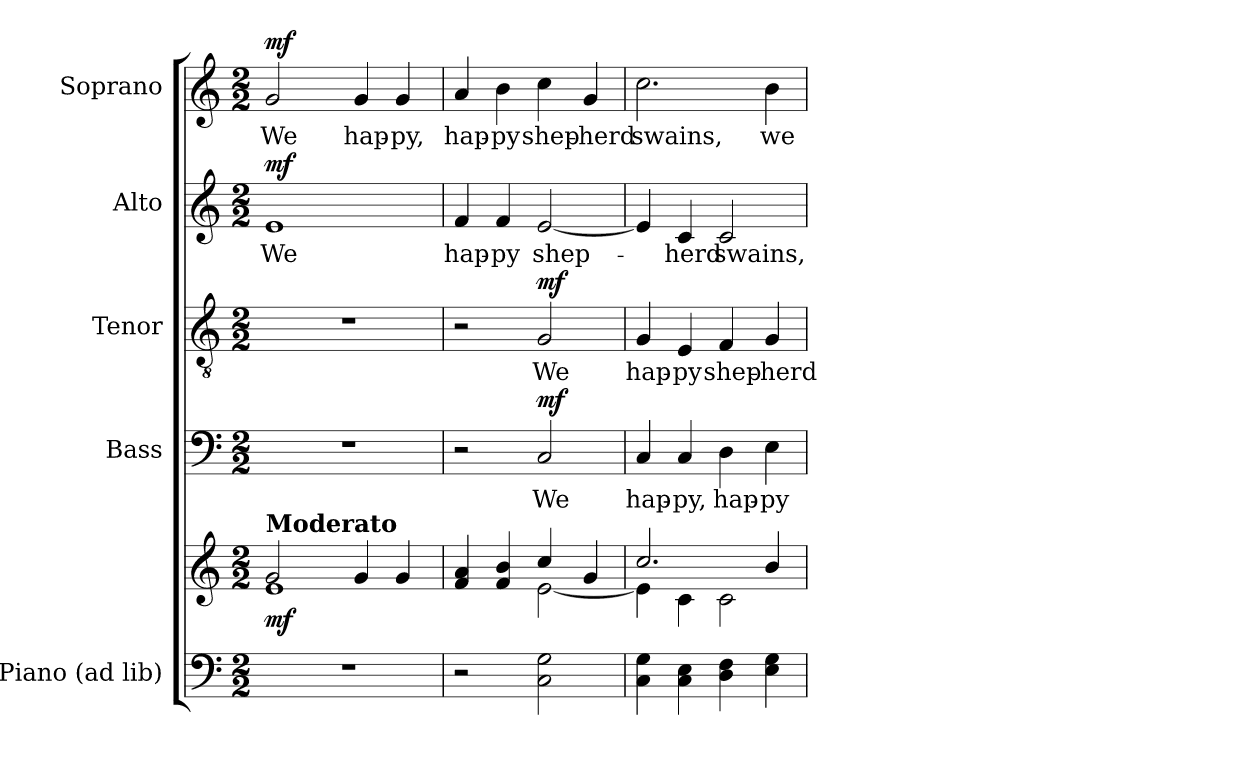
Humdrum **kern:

**kern	**kern	**dynam	**kern	**text	**dynam	**kern	**text	**dynam	**kern	**text	**dynam	**kern	**text	**dynam
*part5	*part5	*part5	*part4	*part4	*part4	*part3	*part3	*part3	*part2	*part2	*part2	*part1	*part1	*part1
*staff6	*staff5	*staff5/6	*staff4	*staff4	*staff4	*staff3	*staff3	*staff3	*staff2	*staff2	*staff2	*staff1	*staff1	*staff1
*I"Piano (ad lib)	*	*	*I"Bass	*	*	*I"Tenor	*	*	*I"Alto	*	*	*I"Soprano	*	*
*I'Pno.	*	*	*I'B.	*	*	*I'T.	*	*	*I'A.	*	*	*I'S.	*	*
!!LO:PB:g=z
*clefF4	*clefG2	*	*clefF4	*	*	*clefGv2	*	*	*clefG2	*	*	*clefG2	*	*
*	*	*	*	*	*	*ITrd7c12	*	*	*	*	*	*	*	*
*k[]	*k[]	*	*k[]	*	*	*k[]	*	*	*k[]	*	*	*k[]	*	*
*C:	*C:	*	*C:	*	*	*C:	*	*	*C:	*	*	*C:	*	*
*M2/2	*M2/2	*	*M2/2	*	*	*M2/2	*	*	*M2/2	*	*	*M2/2	*	*
*MM100	*MM100	*	*MM100	*	*	*MM100	*	*	*MM100	*	*	*MM100	*	*
=1	=1	=1	=1	=1	=1	=1	=1	=1	=1	=1	=1	=1	=1	=1
*	*^	*	*	*	*	*	*	*	*	*	*	*	*	*
!	!	!	!	!	!	!	!	!	!	!	!LO:LY:b:color=#000000	!	!	!	!
!	!	!	!	!	!	!	!	!	!	!	!	!	!LO:TX:a:B:t=Moderato	!	!
!	!LO:TX:a:B:t=Moderato	!	!	!	!	!	!	!	!	!	!	!	!	!	!
!	!	!	!	!	!	!	!	!	!	!	!	!	!	!LO:LY:b:color=#000000	!
*	*	*^	*	*	*	*	*	*	*	*	*	*	*^	*	*
1r	2gi/	1ei	4ryy	mf	1r	.	.	1r	.	.	1ei	We	mf	2gi/	4ryy	We	mf
.	.	.	64ryy	.	.	.	.	.	.	.	.	.	.	.	64ryy	.	.
*	*MM200	*	*	*	*	*	*	*	*	*	*	*	*	*MM200	*	*	*
.	.	.	2ryy	.	.	.	.	.	.	.	.	.	.	.	2ryy	.	.
!	!	!	!	!	!	!	!	!	!	!	!	!	!	!	!	!LO:LY:b:color=#000000	!
.	4gi/	.	.	.	.	.	.	.	.	.	.	.	.	4gi/	.	hap-	.
!	!	!	!	!	!	!	!	!	!	!	!	!	!	!	!	!LO:LY:b:color=#000000	!
.	4gi/	.	.	.	.	.	.	.	.	.	.	.	.	4gi/	.	-py,	.
.	.	.	8...ryy	.	.	.	.	.	.	.	.	.	.	.	8...ryy	.	.
*	*	*v	*v	*	*	*	*	*	*	*	*	*	*	*v	*v	*	*
=2	=2	=2	=2	=2	=2	=2	=2	=2	=2	=2	=2	=2	=2	=2	=2
*	*	*^	*	*	*	*	*	*	*	*	*	*	*^	*	*
!	!	!	!	!	!	!	!	!	!	!	!	!LO:LY:b:color=#000000	!	!	!	!	!
*	*	*v	*v	*	*	*	*	*	*	*	*	*	*	*v	*v	*	*
*	*	*^	*	*	*	*	*	*	*	*	*	*	*^	*	*
!	!	!	!	!	!	!	!	!	!	!	!	!	!	!	!	!LO:LY:b:color=#000000	!
*	*	*v	*v	*	*	*	*	*	*	*	*	*	*	*v	*v	*	*
2r	4fi/ 4ai	2ryy	.	2r	.	.	2r	.	.	4fi/	hap-	.	4ai/	hap-	.
!	!	!	!	!	!	!	!	!	!	!	!LO:LY:b:color=#000000	!	!	!	!
!	!	!	!	!	!	!	!	!	!	!	!	!	!	!LO:LY:b:color=#000000	!
.	4fi/ 4bi	.	.	.	.	.	.	.	.	4fi/	-py	.	4bi\	-py	.
!	!	!	!	!	!LO:LY:b:color=#000000	!	!	!	!	!	!	!	!	!	!
!	!	!	!	!	!	!	!	!LO:LY:b:color=#000000	!	!	!	!	!	!	!
!	!	!	!	!	!	!	!	!	!	!	!LO:LY:b:color=#000000	!	!	!	!
!	!	!	!	!	!	!	!	!	!	!	!	!	!	!LO:LY:b:color=#000000	!
2Ci\ 2Gi	4cci/	[<2ei\	.	2Ci/	We	mf	2GGi/	We	mf	[<2ei/	shep-	.	4cci\	shep-	.
!	!	!	!	!	!	!	!	!	!	!	!	!	!	!LO:LY:b:color=#000000	!
.	4gi/	.	.	.	.	.	.	.	.	.	.	.	4gi/	-herd	.
=3	=3	=3	=3	=3	=3	=3	=3	=3	=3	=3	=3	=3	=3	=3	=3
!	!	!	!	!	!LO:LY:b:color=#000000	!	!	!	!	!	!	!	!	!	!
!	!	!	!	!	!	!	!	!LO:LY:b:color=#000000	!	!	!	!	!	!	!
!	!	!	!	!	!	!	!	!	!	!	!	!	!	!LO:LY:b:color=#000000	!
4Ci\ 4Gi	2.cci/	4ei\]	.	4Ci/	hap-	.	4GGi/	hap-	.	4ei/]	.	.	2.cci\	swains,	.
!	!	!	!	!	!LO:LY:b:color=#000000	!	!	!	!	!	!	!	!	!	!
!	!	!	!	!	!	!	!	!LO:LY:b:color=#000000	!	!	!	!	!	!	!
!	!	!	!	!	!	!	!	!	!	!	!LO:LY:b:color=#000000	!	!	!	!
4Ci\ 4Ei	.	4ci\	.	4Ci/	-py,	.	4EEi/	-py	.	4ci/	-herd	.	.	.	.
!	!	!	!	!	!LO:LY:b:color=#000000	!	!	!	!	!	!	!	!	!	!
!	!	!	!	!	!	!	!	!LO:LY:b:color=#000000	!	!	!	!	!	!	!
!	!	!	!	!	!	!	!	!	!	!	!LO:LY:b:color=#000000	!	!	!	!
4Di\ 4Fi	.	2ci\	.	4Di\	hap-	.	4FFi/	shep-	.	2ci/	swains,	.	.	.	.
!	!	!	!	!	!LO:LY:b:color=#000000	!	!	!	!	!	!	!	!	!	!
!	!	!	!	!	!	!	!	!LO:LY:b:color=#000000	!	!	!	!	!	!	!
!	!	!	!	!	!	!	!	!	!	!	!	!	!	!LO:LY:b:color=#000000	!
4Ei\ 4Gi	4bi/	.	.	4Ei\	-py	.	4GGi/	-herd	.	.	.	.	4bi\	we	.
*	*v	*v	*	*	*	*	*	*	*	*	*	*	*	*	*
=	=	=	=	=	=	=	=	=	=	=	=	=	=	=
*-	*-	*-	*-	*-	*-	*-	*-	*-	*-	*-	*-	*-	*-	*-
